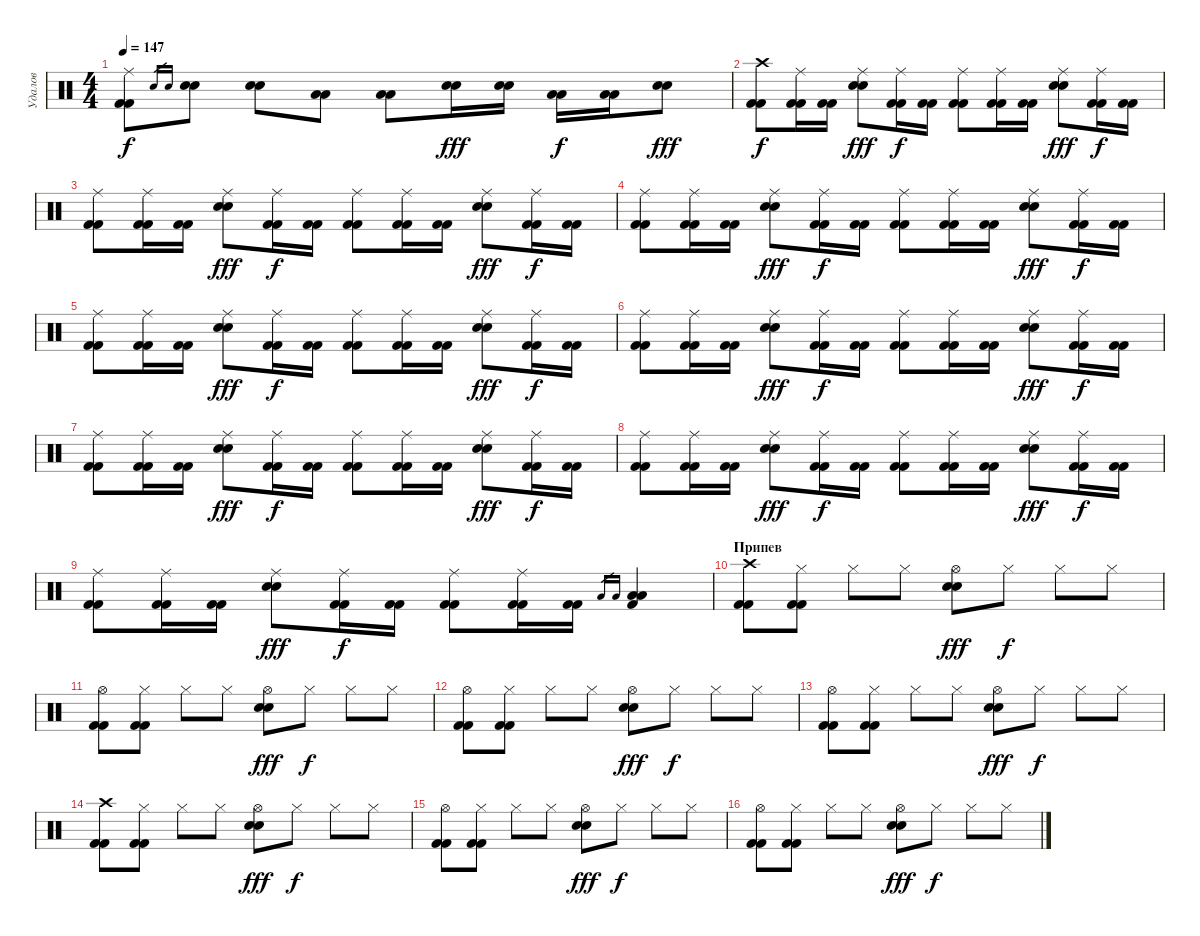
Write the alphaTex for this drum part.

\track ("Удалов" "Удалов") {instrument percussion}
\staff {score}
\articulation defaults
\ts (4 4)
\tempo 147
\clef neutral
\ks c
("Ride (middle)" "Kick (hit) 2" "Kick (hit) 2").8{dy f} "Electric Snare (hit)".16{gr} "Electric Snare (hit)".16{gr} ("Electric Snare (hit)" "Electric Snare (hit)").8 ("Electric Snare (hit)" "Electric Snare (hit)").8 ("Low Tom (hit)" "Low Tom (hit)").8 ("Low Tom (hit)" "Low Tom (hit)").8 ("Electric Snare (hit)" "Electric Snare (hit)").16{dy fff} ("Electric Snare (hit)" "Electric Snare (hit)").16 ("Low Tom (hit)" "Low Tom (hit)").16{dy f} ("Low Tom (hit)" "Low Tom (hit)").16 ("Electric Snare (hit)" "Electric Snare (hit)").8{dy fff} |
("Crash high (hit)" "Kick (hit) 2" "Kick (hit) 2").8{dy f} ("Ride (middle)" "Kick (hit) 2" "Kick (hit) 2").16 ("Kick (hit) 2" "Kick (hit) 2").16 ("Ride (middle)" "Electric Snare (hit)" "Electric Snare (hit)").8{dy fff} ("Ride (middle)" "Kick (hit) 2" "Kick (hit) 2").16{dy f} ("Kick (hit) 2" "Kick (hit) 2").16 ("Ride (middle)" "Kick (hit) 2" "Kick (hit) 2").8 ("Ride (middle)" "Kick (hit) 2" "Kick (hit) 2").16 ("Kick (hit) 2" "Kick (hit) 2").16 ("Ride (middle)" "Electric Snare (hit)" "Electric Snare (hit)").8{dy fff} ("Ride (middle)" "Kick (hit) 2" "Kick (hit) 2").16{dy f} ("Kick (hit) 2" "Kick (hit) 2").16 |
("Ride (middle)" "Kick (hit) 2" "Kick (hit) 2").8 ("Ride (middle)" "Kick (hit) 2" "Kick (hit) 2").16 ("Kick (hit) 2" "Kick (hit) 2").16 ("Ride (middle)" "Electric Snare (hit)" "Electric Snare (hit)").8{dy fff} ("Ride (middle)" "Kick (hit) 2" "Kick (hit) 2").16{dy f} ("Kick (hit) 2" "Kick (hit) 2").16 ("Ride (middle)" "Kick (hit) 2" "Kick (hit) 2").8 ("Ride (middle)" "Kick (hit) 2" "Kick (hit) 2").16 ("Kick (hit) 2" "Kick (hit) 2").16 ("Ride (middle)" "Electric Snare (hit)" "Electric Snare (hit)").8{dy fff} ("Ride (middle)" "Kick (hit) 2" "Kick (hit) 2").16{dy f} ("Kick (hit) 2" "Kick (hit) 2").16 |
("Ride (middle)" "Kick (hit) 2" "Kick (hit) 2").8 ("Ride (middle)" "Kick (hit) 2" "Kick (hit) 2").16 ("Kick (hit) 2" "Kick (hit) 2").16 ("Ride (middle)" "Electric Snare (hit)" "Electric Snare (hit)").8{dy fff} ("Ride (middle)" "Kick (hit) 2" "Kick (hit) 2").16{dy f} ("Kick (hit) 2" "Kick (hit) 2").16 ("Ride (middle)" "Kick (hit) 2" "Kick (hit) 2").8 ("Ride (middle)" "Kick (hit) 2" "Kick (hit) 2").16 ("Kick (hit) 2" "Kick (hit) 2").16 ("Ride (middle)" "Electric Snare (hit)" "Electric Snare (hit)").8{dy fff} ("Ride (middle)" "Kick (hit) 2" "Kick (hit) 2").16{dy f} ("Kick (hit) 2" "Kick (hit) 2").16 |
("Ride (middle)" "Kick (hit) 2" "Kick (hit) 2").8 ("Ride (middle)" "Kick (hit) 2" "Kick (hit) 2").16 ("Kick (hit) 2" "Kick (hit) 2").16 ("Ride (middle)" "Electric Snare (hit)" "Electric Snare (hit)").8{dy fff} ("Ride (middle)" "Kick (hit) 2" "Kick (hit) 2").16{dy f} ("Kick (hit) 2" "Kick (hit) 2").16 ("Ride (middle)" "Kick (hit) 2" "Kick (hit) 2").8 ("Ride (middle)" "Kick (hit) 2" "Kick (hit) 2").16 ("Kick (hit) 2" "Kick (hit) 2").16 ("Ride (middle)" "Electric Snare (hit)" "Electric Snare (hit)").8{dy fff} ("Ride (middle)" "Kick (hit) 2" "Kick (hit) 2").16{dy f} ("Kick (hit) 2" "Kick (hit) 2").16 |
("Ride (middle)" "Kick (hit) 2" "Kick (hit) 2").8 ("Ride (middle)" "Kick (hit) 2" "Kick (hit) 2").16 ("Kick (hit) 2" "Kick (hit) 2").16 ("Ride (middle)" "Electric Snare (hit)" "Electric Snare (hit)").8{dy fff} ("Ride (middle)" "Kick (hit) 2" "Kick (hit) 2").16{dy f} ("Kick (hit) 2" "Kick (hit) 2").16 ("Ride (middle)" "Kick (hit) 2" "Kick (hit) 2").8 ("Ride (middle)" "Kick (hit) 2" "Kick (hit) 2").16 ("Kick (hit) 2" "Kick (hit) 2").16 ("Ride (middle)" "Electric Snare (hit)" "Electric Snare (hit)").8{dy fff} ("Ride (middle)" "Kick (hit) 2" "Kick (hit) 2").16{dy f} ("Kick (hit) 2" "Kick (hit) 2").16 |
("Ride (middle)" "Kick (hit) 2" "Kick (hit) 2").8 ("Ride (middle)" "Kick (hit) 2" "Kick (hit) 2").16 ("Kick (hit) 2" "Kick (hit) 2").16 ("Ride (middle)" "Electric Snare (hit)" "Electric Snare (hit)").8{dy fff} ("Ride (middle)" "Kick (hit) 2" "Kick (hit) 2").16{dy f} ("Kick (hit) 2" "Kick (hit) 2").16 ("Ride (middle)" "Kick (hit) 2" "Kick (hit) 2").8 ("Ride (middle)" "Kick (hit) 2" "Kick (hit) 2").16 ("Kick (hit) 2" "Kick (hit) 2").16 ("Ride (middle)" "Electric Snare (hit)" "Electric Snare (hit)").8{dy fff} ("Ride (middle)" "Kick (hit) 2" "Kick (hit) 2").16{dy f} ("Kick (hit) 2" "Kick (hit) 2").16 |
("Ride (middle)" "Kick (hit) 2" "Kick (hit) 2").8 ("Ride (middle)" "Kick (hit) 2" "Kick (hit) 2").16 ("Kick (hit) 2" "Kick (hit) 2").16 ("Ride (middle)" "Electric Snare (hit)" "Electric Snare (hit)").8{dy fff} ("Ride (middle)" "Kick (hit) 2" "Kick (hit) 2").16{dy f} ("Kick (hit) 2" "Kick (hit) 2").16 ("Ride (middle)" "Kick (hit) 2" "Kick (hit) 2").8 ("Ride (middle)" "Kick (hit) 2" "Kick (hit) 2").16 ("Kick (hit) 2" "Kick (hit) 2").16 ("Ride (middle)" "Electric Snare (hit)" "Electric Snare (hit)").8{dy fff} ("Ride (middle)" "Kick (hit) 2" "Kick (hit) 2").16{dy f} ("Kick (hit) 2" "Kick (hit) 2").16 |
("Ride (middle)" "Kick (hit) 2" "Kick (hit) 2").8 ("Ride (middle)" "Kick (hit) 2" "Kick (hit) 2").16 ("Kick (hit) 2" "Kick (hit) 2").16 ("Ride (middle)" "Electric Snare (hit)" "Electric Snare (hit)").8{dy fff} ("Ride (middle)" "Kick (hit) 2" "Kick (hit) 2").16{dy f} ("Kick (hit) 2" "Kick (hit) 2").16 ("Ride (middle)" "Kick (hit) 2" "Kick (hit) 2").8 ("Ride (middle)" "Kick (hit) 2" "Kick (hit) 2").16 ("Kick (hit) 2" "Kick (hit) 2").16 "Low Tom (hit)".16{gr} "Low Tom (hit)".16{gr} ("Low Tom (hit)" "Low Tom (hit)" "Kick (hit) 2").4 |
\section ("" "Припев")
("Crash high (hit)" "Kick (hit) 2" "Kick (hit) 2").8 ("Hi-Hat (closed)" "Kick (hit) 2" "Kick (hit) 2").8 "Hi-Hat (closed)".8 "Hi-Hat (closed)".8 ("Hi-Hat (open)" "Electric Snare (hit)" "Electric Snare (hit)").8{dy fff} "Hi-Hat (closed)".8{dy f} "Hi-Hat (closed)".8 "Hi-Hat (closed)".8 |
("Hi-Hat (open)" "Kick (hit) 2" "Kick (hit) 2").8 ("Hi-Hat (closed)" "Kick (hit) 2" "Kick (hit) 2").8 "Hi-Hat (closed)".8 "Hi-Hat (closed)".8 ("Hi-Hat (open)" "Electric Snare (hit)" "Electric Snare (hit)").8{dy fff} "Hi-Hat (closed)".8{dy f} "Hi-Hat (closed)".8 "Hi-Hat (closed)".8 |
("Hi-Hat (open)" "Kick (hit) 2" "Kick (hit) 2").8 ("Hi-Hat (closed)" "Kick (hit) 2" "Kick (hit) 2").8 "Hi-Hat (closed)".8 "Hi-Hat (closed)".8 ("Hi-Hat (open)" "Electric Snare (hit)" "Electric Snare (hit)").8{dy fff} "Hi-Hat (closed)".8{dy f} "Hi-Hat (closed)".8 "Hi-Hat (closed)".8 |
("Hi-Hat (open)" "Kick (hit) 2" "Kick (hit) 2").8 ("Hi-Hat (closed)" "Kick (hit) 2" "Kick (hit) 2").8 "Hi-Hat (closed)".8 "Hi-Hat (closed)".8 ("Hi-Hat (open)" "Electric Snare (hit)" "Electric Snare (hit)").8{dy fff} "Hi-Hat (closed)".8{dy f} "Hi-Hat (closed)".8 "Hi-Hat (closed)".8 |
("Crash high (hit)" "Kick (hit) 2" "Kick (hit) 2").8 ("Hi-Hat (closed)" "Kick (hit) 2" "Kick (hit) 2").8 "Hi-Hat (closed)".8 "Hi-Hat (closed)".8 ("Hi-Hat (open)" "Electric Snare (hit)" "Electric Snare (hit)").8{dy fff} "Hi-Hat (closed)".8{dy f} "Hi-Hat (closed)".8 "Hi-Hat (closed)".8 |
("Hi-Hat (open)" "Kick (hit) 2" "Kick (hit) 2").8 ("Hi-Hat (closed)" "Kick (hit) 2" "Kick (hit) 2").8 "Hi-Hat (closed)".8 "Hi-Hat (closed)".8 ("Hi-Hat (open)" "Electric Snare (hit)" "Electric Snare (hit)").8{dy fff} "Hi-Hat (closed)".8{dy f} "Hi-Hat (closed)".8 "Hi-Hat (closed)".8 |
("Hi-Hat (open)" "Kick (hit) 2" "Kick (hit) 2").8 ("Hi-Hat (closed)" "Kick (hit) 2" "Kick (hit) 2").8 "Hi-Hat (closed)".8 "Hi-Hat (closed)".8 ("Hi-Hat (open)" "Electric Snare (hit)" "Electric Snare (hit)").8{dy fff} "Hi-Hat (closed)".8{dy f} "Hi-Hat (closed)".8 "Hi-Hat (closed)".8
